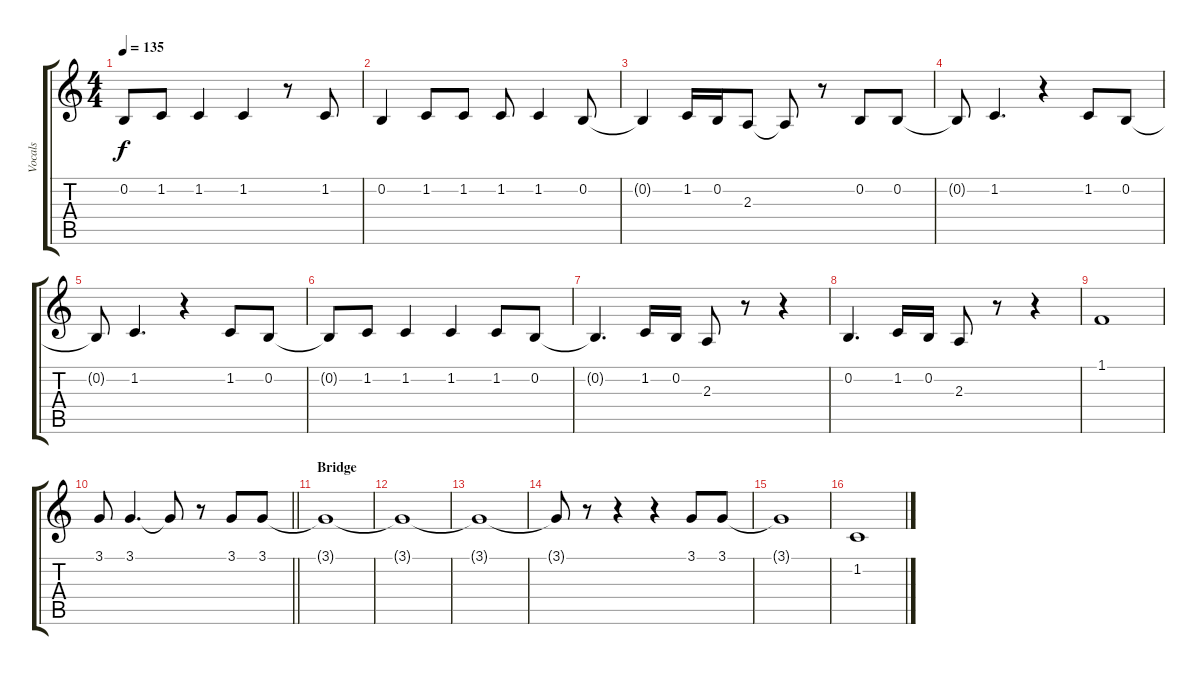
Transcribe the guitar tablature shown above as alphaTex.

\track ("Vocals" "Vocals") {instrument clarinet}
\staff {score tabs}
\tuning (E4 B3 G3 D3 A2 E2) {hide}
\ts (4 4)
\tempo 135
\clef g2
\ks c
0.2.8{dy f} 1.2.8 1.2.4 1.2.4 r.8 1.2.8 |
0.2.4 1.2.8 1.2.8 1.2.8 1.2.4 0.2.8 |
0.2{t}.4 1.2.16 0.2.16 2.3.8 2.3{t}.8 r.8 0.2.8 0.2.8 |
0.2{t}.8 1.2.4{d} r.4 1.2.8 0.2.8 |
0.2{t}.8 1.2.4{d} r.4 1.2.8 0.2.8 |
0.2{t}.8 1.2.8 1.2.4 1.2.4 1.2.8 0.2.8 |
0.2{t}.4{d} 1.2.16 0.2.16 2.3.8 r.8 r.4 |
0.2.4{d} 1.2.16 0.2.16 2.3.8 r.8 r.4 |
1.1.1 |
\barLineRight lightlight
3.1.8 3.1.4{d} 3.1{t}.8 r.8 3.1.8 3.1.8 |
\section ("" "Bridge")
3.1{t}.1 |
3.1{t}.1 |
3.1{t}.1 |
3.1{t}.8 r.8 r.4 r.4 3.1.8 3.1.8 |
3.1{t}.1 |
1.2.1
